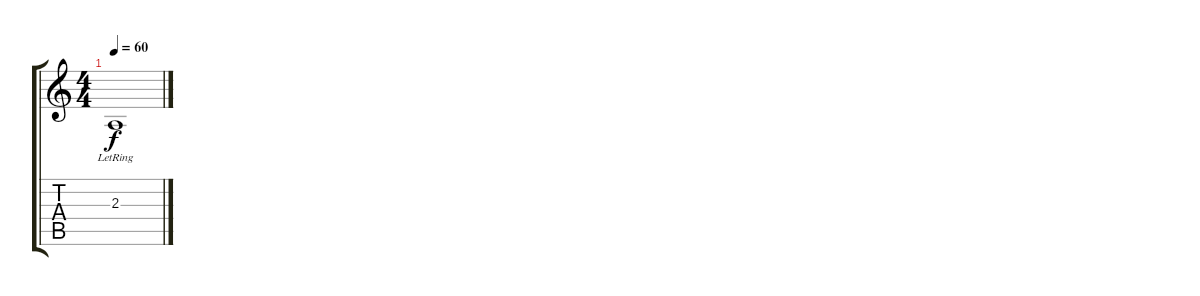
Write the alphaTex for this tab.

\track "" {instrument acousticgrandpiano}
\staff {score tabs}
\tuning (E4 B3 G3 D3 A2 E2) {hide}
\ts (4 4)
\tempo 60
\clef g2
\ks c
2.3{lr}.1{dy f}
